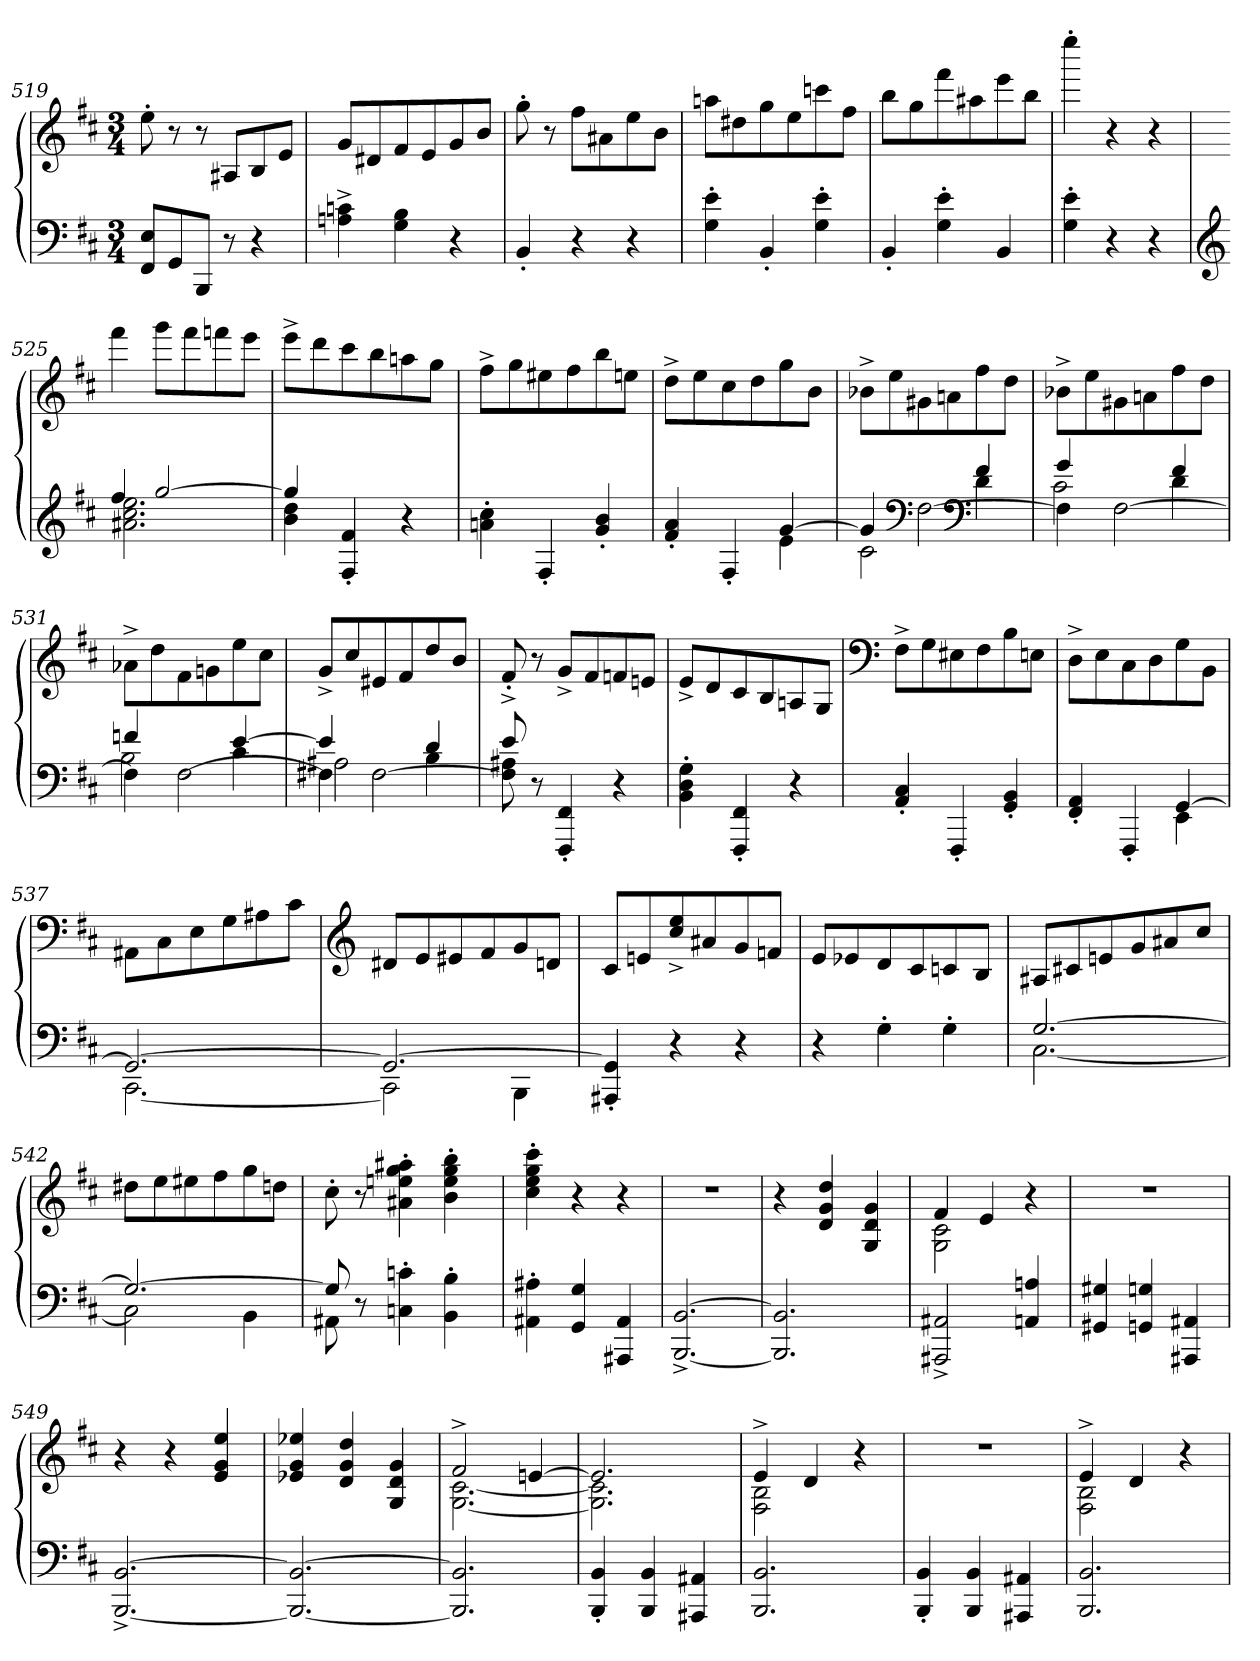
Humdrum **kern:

**kern	**kern
*part2	*part1
*staff2	*staff1
*clefF4	*clefG2
*k[f#c#]	*k[f#c#]
*M3/4	*M3/4
=519	=519
8FF#/ 8E/L	8ee'>\
8GG/	8r
8BBB/J	8r
8r	8A#X/L
4r	8B/
.	8e/J
=520	=520
4An\^> 4cn\^>	8g/L
.	8d#X/
4G\ 4B\	8f#/
.	8e/
4r	8g/
.	8b/J
=521	=521
4BB'>/	8gg'>\
.	8r
4r	8ff#\L
.	8a#X\
4r	8ee\
.	8b\J
=522	=522
4G\'> 4e\'>	8aan\L
.	8dd#X\
4BB'>/	8gg\
.	8ee\
4G\'> 4e\'>	8cccn\
.	8ff#\J
=523	=523
4BB'>/	8bb\L
.	8gg\
4G\'> 4e\'>	8fff#\
.	8aa#X\
4BB/	8eee\
.	8bb\J
=524	=524
4G\'> 4e\'>	4eeee'>\
4r	4r
4r	4r
=525	=525
*clefG2	*
*^	*
4ff#/	2.a#X\ 2.cc#\ 2.ee\	4fff#\
[2gg/	.	8ggg\L
.	.	8fff#\
.	.	8fffn\
.	.	8eee\J
=526	=526	=526
4gg/]	4b\ 4dd\	8eee^>\L
.	.	8ddd\
4F#/'> 4f#/'>	2ryy	8ccc#\
.	.	8bb\
4r	.	8aan\
.	.	8gg\J
*v	*v	*
=527	=527
4an\'> 4cc#\'>	8ff#^>\L
.	8gg\
4F#'>/	8ee#X\
.	8ff#\
4g/'> 4b/'>	8bb\
.	8een\J
=528	=528
*^	*
4f#/'> 4a/'>	2ryy	8dd^>\L
.	.	8ee\
4F#'>/	.	8cc#\
.	.	8dd\
[4g/	4e\	8gg\
.	.	8b\J
=529	=529	=529
*	*^	*
4g/]	2c#\	2ryy	8b-X^>\L
.	.	.	8ee\
*clefF4	*	*	*
[2F#\	.	.	8g#X\
.	.	.	8an\
*clefF4	*	*	*
.	4d\	4f#/	8ff#\
.	.	.	8dd\J
=530	=530	=530	=530
4F#\]	2c#\	4g/	8b-X^>\L
.	.	.	8ee\
[2F#\	.	4ryy	8g#X\
.	.	.	8an\
.	4d\	4f#/	8ff#\
.	.	.	8dd\J
=531	=531	=531	=531
4F#\]	2B\	4fn/	8a-X^>\L
.	.	.	8dd\
[2F#\	.	4ryy	8f#\
.	.	.	8gn\
.	4c#\	[4e/	8ee\
.	.	.	8cc#\J
=532	=532	=532	=532
4F#X\]	2A#X\	4e/]	8g^>/L
.	.	.	8cc#/
[2F#\	.	4ryy	8e#X/
.	.	.	8f#/
.	4B\	4d/	8dd/
.	.	.	8b/J
*	*v	*v	*
=533	=533	=533
8F#\] 8A#X\	8e/	8f#'>^>/
8r	2ryy	8r
4FFF#/'> 4FF#/'>	.	8g^>/L
.	.	8f#/
4r	.	8fn/
.	8ryy	8en/J
*v	*v	*
=534	=534
4BB\'> 4D\'> 4G\'>	8e^>/L
.	8d/
4FFF#/'> 4FF#/'>	8c#/
.	8B/
4r	8An/
.	8G/J
=535	=535
*	*clefF4
4AA/'> 4C#/'>	8F#^>\L
.	8G\
4FFF#'>/	8E#X\
.	8F#\
4GG/'> 4BB/'>	8B\
.	8En\J
=536	=536
*^	*
4FF#/'> 4AA/'>	2ryy	8D^>\L
.	.	8E\
4FFF#'>/	.	8C#\
.	.	8D\
[4GG/	4EE\	8G\
.	.	8BB\J
=537	=537	=537
2.GG/_	[2.CC#\	8AA#X\L
.	.	8C#\
.	.	8E\
.	.	8G\
.	.	8A#\
.	.	8c#\J
=538	=538	=538
*	*	*clefG2
2.GG/_	2CC#\]	8d#X/L
.	.	8e/
.	.	8e#X/
.	.	8f#/
.	4BBB\	8g/
.	.	8dn/J
*v	*v	*
=539	=539
4AAA#X/'> 4GG/]'>	8c#/L
.	8en/
4r	8cc#/^> 8ee/^>
.	8a#X/
4r	8g/
.	8fn/J
=540	=540
4r	8e/L
.	8e-X/
4G'>\	8d/
.	8c#/
4G'>\	8cn/
.	8B/J
=541	=541
*^	*
[2.G/	[2.C#\	8A#X/L
.	.	8c#X/
.	.	8en/
.	.	8g/
.	.	8a#/
.	.	8cc#/J
=542	=542	=542
2.G/_	2C#\]	8dd#X\L
.	.	8ee\
.	.	8ee#X\
.	.	8ff#\
.	4BB\	8gg\
.	.	8ddn\J
=543	=543	=543
8G/]	8AA#X\	8cc#'>\
8r	2ryy	8r
4Cn\'> 4cn\'>	.	4a#X\'> 4een\'> 4gg\'> 4aa#X\'>
4BB\'> 4B\'>	.	4b\'> 4ee\'> 4gg\'> 4bb\'>
.	8ryy	.
*v	*v	*
=544	=544
4AA#X\'> 4A#X\'>	4cc#\'> 4ee\'> 4gg\'> 4ccc#\'>
4GG/ 4G/	4r
4AAA#/ 4AA#/	4r
=545	=545
[2.BBB/^> [2.BB/^>	2.r
=546	=546
2.BBB/] 2.BB/]	4r
.	4d/ 4g/ 4dd/
.	4G/ 4d/ 4g/
=547	=547
*	*^
2AAA#X/^> 2AA#X/^>	4f#/	2G\ 2c#\
.	4e/	.
4AAn/ 4An/	4r	4ryy
*	*v	*v
=548	=548
4GG#X/ 4G#X/	2.r
4GGn/ 4Gn/	.
4AAA#X/ 4AA#X/	.
=549	=549
[2.BBB/^> [2.BB/^>	4r
.	4r
.	4e/ 4g/ 4ee/
=550	=550
2.BBB/_ 2.BB/_	4e-X/ 4g/ 4ee-X/
.	4d/ 4g/ 4dd/
.	4G/ 4d/ 4g/
=551	=551
*	*^
2.BBB/] 2.BB/]	2f#^>/	[2.G\ [2.c#\
.	[4en/	.
=552	=552	=552
4BBB/'> 4BB/'>	2.e/]	2.G\] 2.c#\]
4BBB/ 4BB/	.	.
4AAA#X/ 4AA#X/	.	.
=553	=553	=553
2.BBB/ 2.BB/	4e^>/	2F#\ 2B\
.	4d/	.
.	4r	4ryy
*	*v	*v
=554	=554
4BBB/'> 4BB/'>	2.r
4BBB/ 4BB/	.
4AAA#X/ 4AA#X/	.
=555	=555
*	*^
2.BBB/ 2.BB/	4e^>/	2F#\ 2B\
.	4d/	.
.	4r	4ryy
*	*v	*v
=	=
*-	*-
